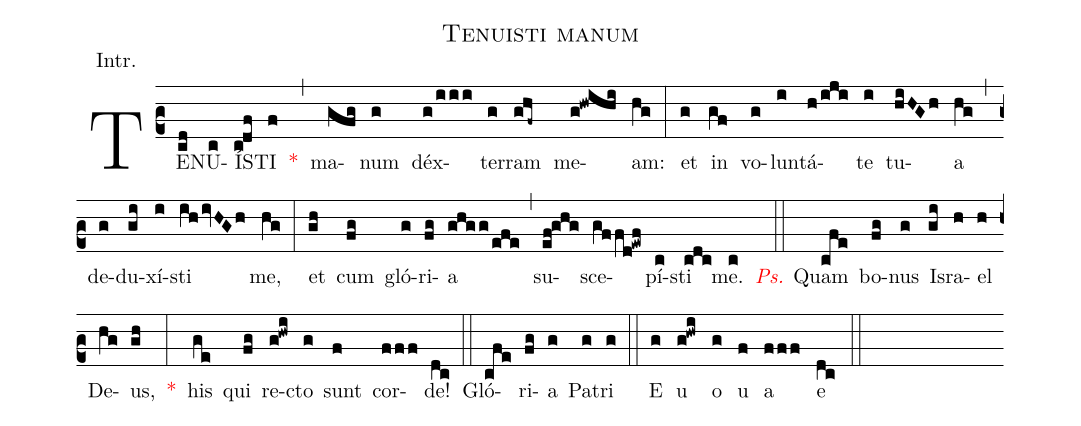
name:Tenuisti manum;
annotation:Intr.;
mode:VII.;
office-part:Introit;
%%
(c2) TE(cd)NU(c)Í(c!df)STI(f) <v>\red{*}</v>(,) ma(gfg)num(g) déx(g/iii)ter(g)ram(ghf~) me(g!hwihi)am:(hg) (:) et(g) in(gf) vo(g)lun(i)tá(h/iji)te(i) tu(hiHGh)a(hg) (,) de(g)du(gi)xí(i)sti(ih/ivHGh) me,(hg) (:) et(gh) cum(fg) gló(g)ri(fg)a(ghgg/efe) (,) su(ef!ghg)sce(gffd!ewf)pí(c)sti(cdc) me.(c) (::) <v>\redit{Ps.}</v> Quam(cfe) bo(fg)nus(g) Is(gi)ra(h)el(h) De(hg)us,(gh) <v>\red{*}</v>(:) his(ge) qui(fg) re(g!hwi)cto(g) sunt(f) cor(fff)de!(dc) (::) Gló(cfe)ri(fg)a(g) Pa(g)tri(g) (::) E(g) u(g!hwi) o(g) u(f) a(fff) e(dc) (::)
